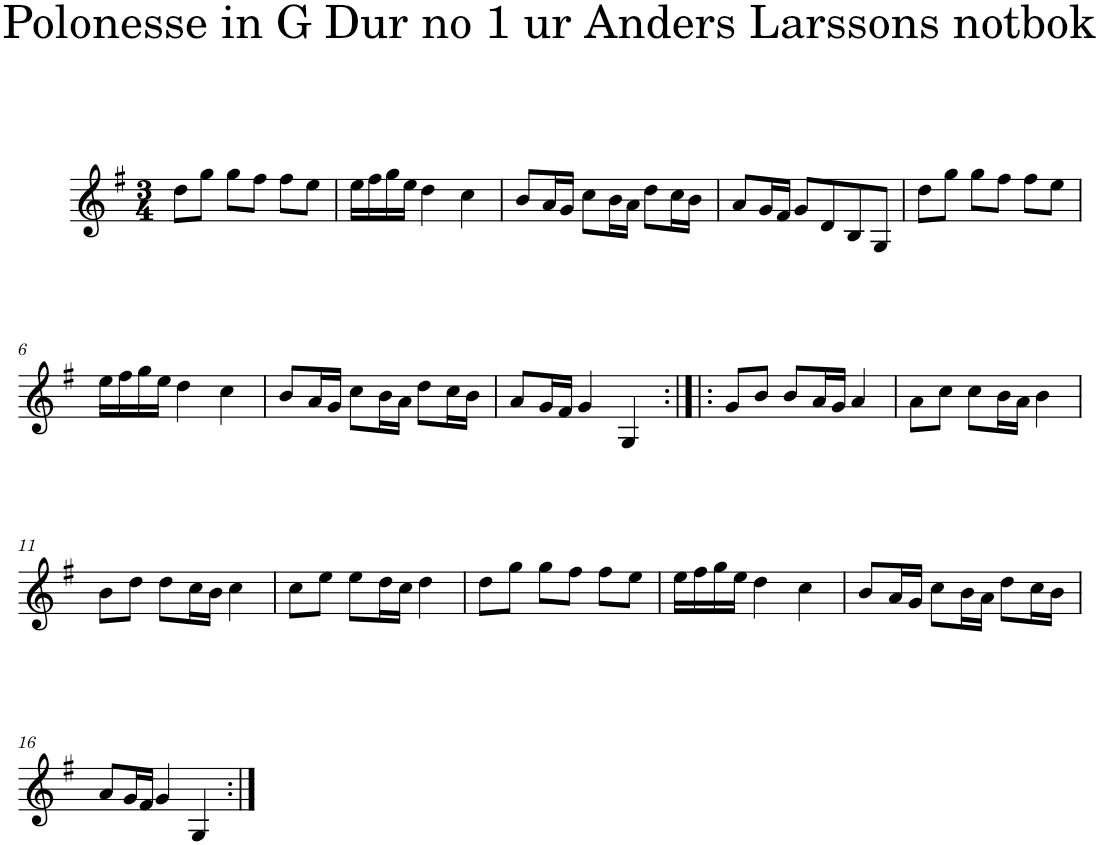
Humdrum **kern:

**kern
*part1
*staff1
*I"Piano
*I'Pno
*clefG2
*k[f#]
*G:
*M3/4
=1
8dd\L
8gg\J
8gg\L
8ff#\J
8ff#\L
8ee\J
=2
16ee\LL
16ff#\
16gg\
16ee\JJ
4dd\
4cc\
=3
8b/L
16a/L
16g/JJ
8cc\L
16b\L
16a\JJ
8dd\L
16cc\L
16b\JJ
=4
8a/L
16g/L
16f#/JJ
8g/L
8d/
8B/
8G/J
=5
8dd\L
8gg\J
8gg\L
8ff#\J
8ff#\L
8ee\J
!!LO:LB:g=z
=6
16ee\LL
16ff#\
16gg\
16ee\JJ
4dd\
4cc\
=7
8b/L
16a/L
16g/JJ
8cc\L
16b\L
16a\JJ
8dd\L
16cc\L
16b\JJ
=8
8a/L
16g/L
16f#/JJ
4g/
4G/
=9:|!|:
8g/L
8b/J
8b/L
16a/L
16g/JJ
4a/
=10
8a\L
8cc\J
8cc\L
16b\L
16a\JJ
4b\
!!LO:LB:g=z
=11
8b\L
8dd\J
8dd\L
16cc\L
16b\JJ
4cc\
=12
8cc\L
8ee\J
8ee\L
16dd\L
16cc\JJ
4dd\
=13
8dd\L
8gg\J
8gg\L
8ff#\J
8ff#\L
8ee\J
=14
16ee\LL
16ff#\
16gg\
16ee\JJ
4dd\
4cc\
=15
8b/L
16a/L
16g/JJ
8cc\L
16b\L
16a\JJ
8dd\L
16cc\L
16b\JJ
!!LO:LB:g=z
=16
8a/L
16g/L
16f#/JJ
4g/
4G/
=:|!
*-
